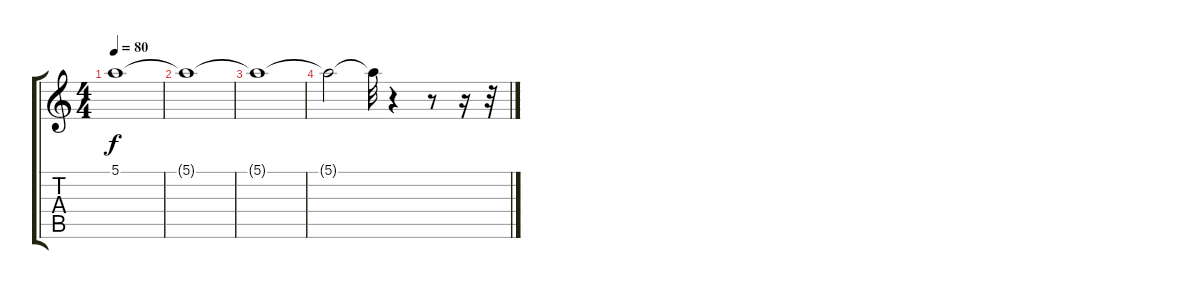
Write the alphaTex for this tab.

\track "" {instrument electricguitarclean}
\staff {score tabs}
\tuning (E4 B3 G3 D3 A2 E2) {hide}
\ts (4 4)
\tempo 80
\clef g2
\ks c
5.1{t}.1{dy f} |
5.1{t}.1 |
5.1{t}.1 |
5.1{t}.2 5.1{t}.32 r.4 r.8 r.16 r.32
